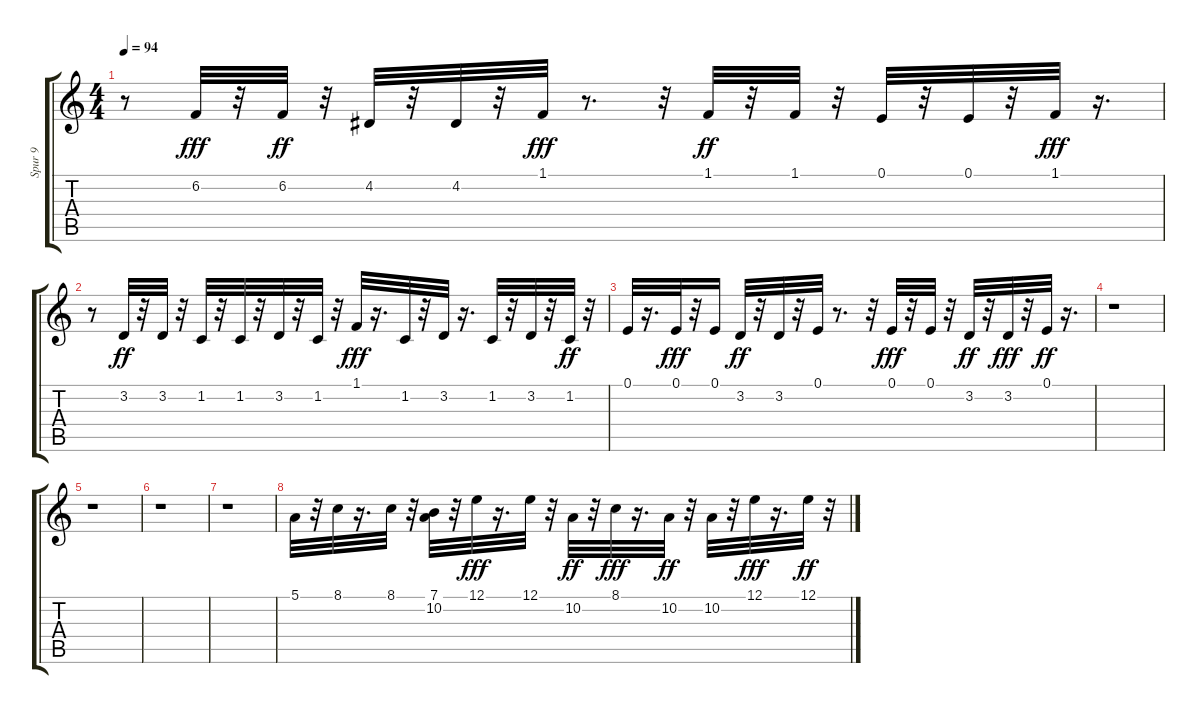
\track ("Spur 9" "Spur 9") {instrument acousticgrandpiano}
\staff {score tabs}
\tuning (E4 B3 G3 D3 A2 E2) {hide}
\ts (4 4)
\tempo 94
\clef g2
\ks c
r.8{dy ff} 6.2.32{dy fff} r.32 6.2.32{dy ff} r.32 4.2.32 r.32 4.2.32 r.32 1.1.32{dy fff} r.8{d} r.32 1.1.32{dy ff} r.32 1.1.32 r.32 0.1.32 r.32 0.1.32 r.32 1.1.32{dy fff} r.16{d} |
r.8 3.2.32{dy ff} r.32 3.2.32 r.32 1.2.32 r.32 1.2.32 r.32 3.2.32 r.32 1.2.32 r.32 1.1.32{dy fff} r.16{d} 1.2.32 r.32 3.2.32 r.16{d} 1.2.32 r.32 3.2.32 r.32 1.2.32{dy ff} r.32 |
0.1.32 r.16{d} 0.1.32{dy fff} r.32 0.1.16 3.2.32{dy ff} r.32 3.2.32 r.32 0.1.32 r.8{d} r.32 0.1.32{dy fff} r.32 0.1.32 r.32 3.2.32{dy ff} r.32 3.2.32{dy fff} r.32 0.1.32{dy ff} r.16{d} |
r.1 |
r.1 |
r.1 |
r.1 |
5.1.32{instrument marimba} r.32 8.1.32 r.16{d} 8.1.32 r.32 (7.1 10.2).32 r.32 12.1.32{dy fff} r.16{d} 12.1.32 r.32 10.2.32{dy ff} r.32 8.1.32{dy fff} r.16{d} 10.2.32{dy ff} r.32 10.2.32 r.32 12.1.32{dy fff} r.16{d} 12.1.32{dy ff} r.32
